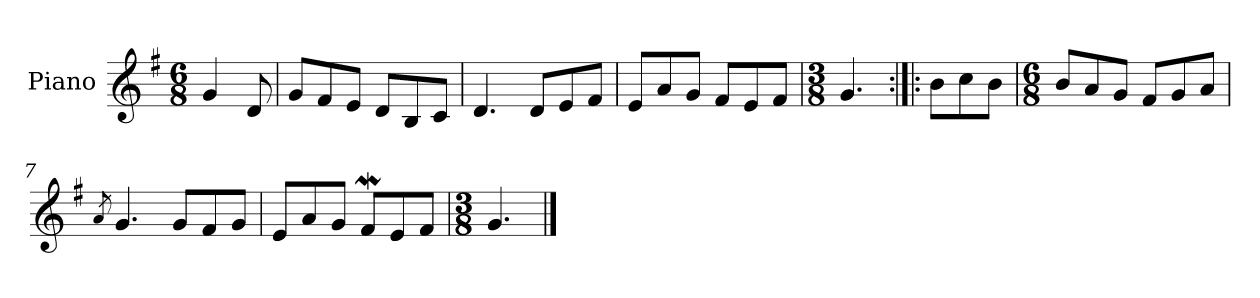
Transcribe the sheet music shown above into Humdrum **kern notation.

**kern
*part1
*staff1
*I"Piano
*I'Pno.
*clefG2
*k[f#]
*M6/8
=
4g/
8d/
=1
8g/L
8f#/
8e/J
8d/L
8B/
8c/J
=2
4.d/
8d/L
8e/
8f#/J
=3
8e/L
8a/
8g/J
8f#/L
8e/
8f#/J
=4
*M3/8
4.g/
=5:|!|:
8b\L
8cc\
8b\J
=6
*M6/8
8b/L
8a/
8g/J
8f#/L
8g/
8a/J
=7
8qa/
4.g/
8g/L
8f#/
8g/J
!!LO:LB:g=z
=8
8e/L
8a/
8g/J
8f#W/L
8e/
8f#/J
=9
*M3/8
4.g/
==
*-
